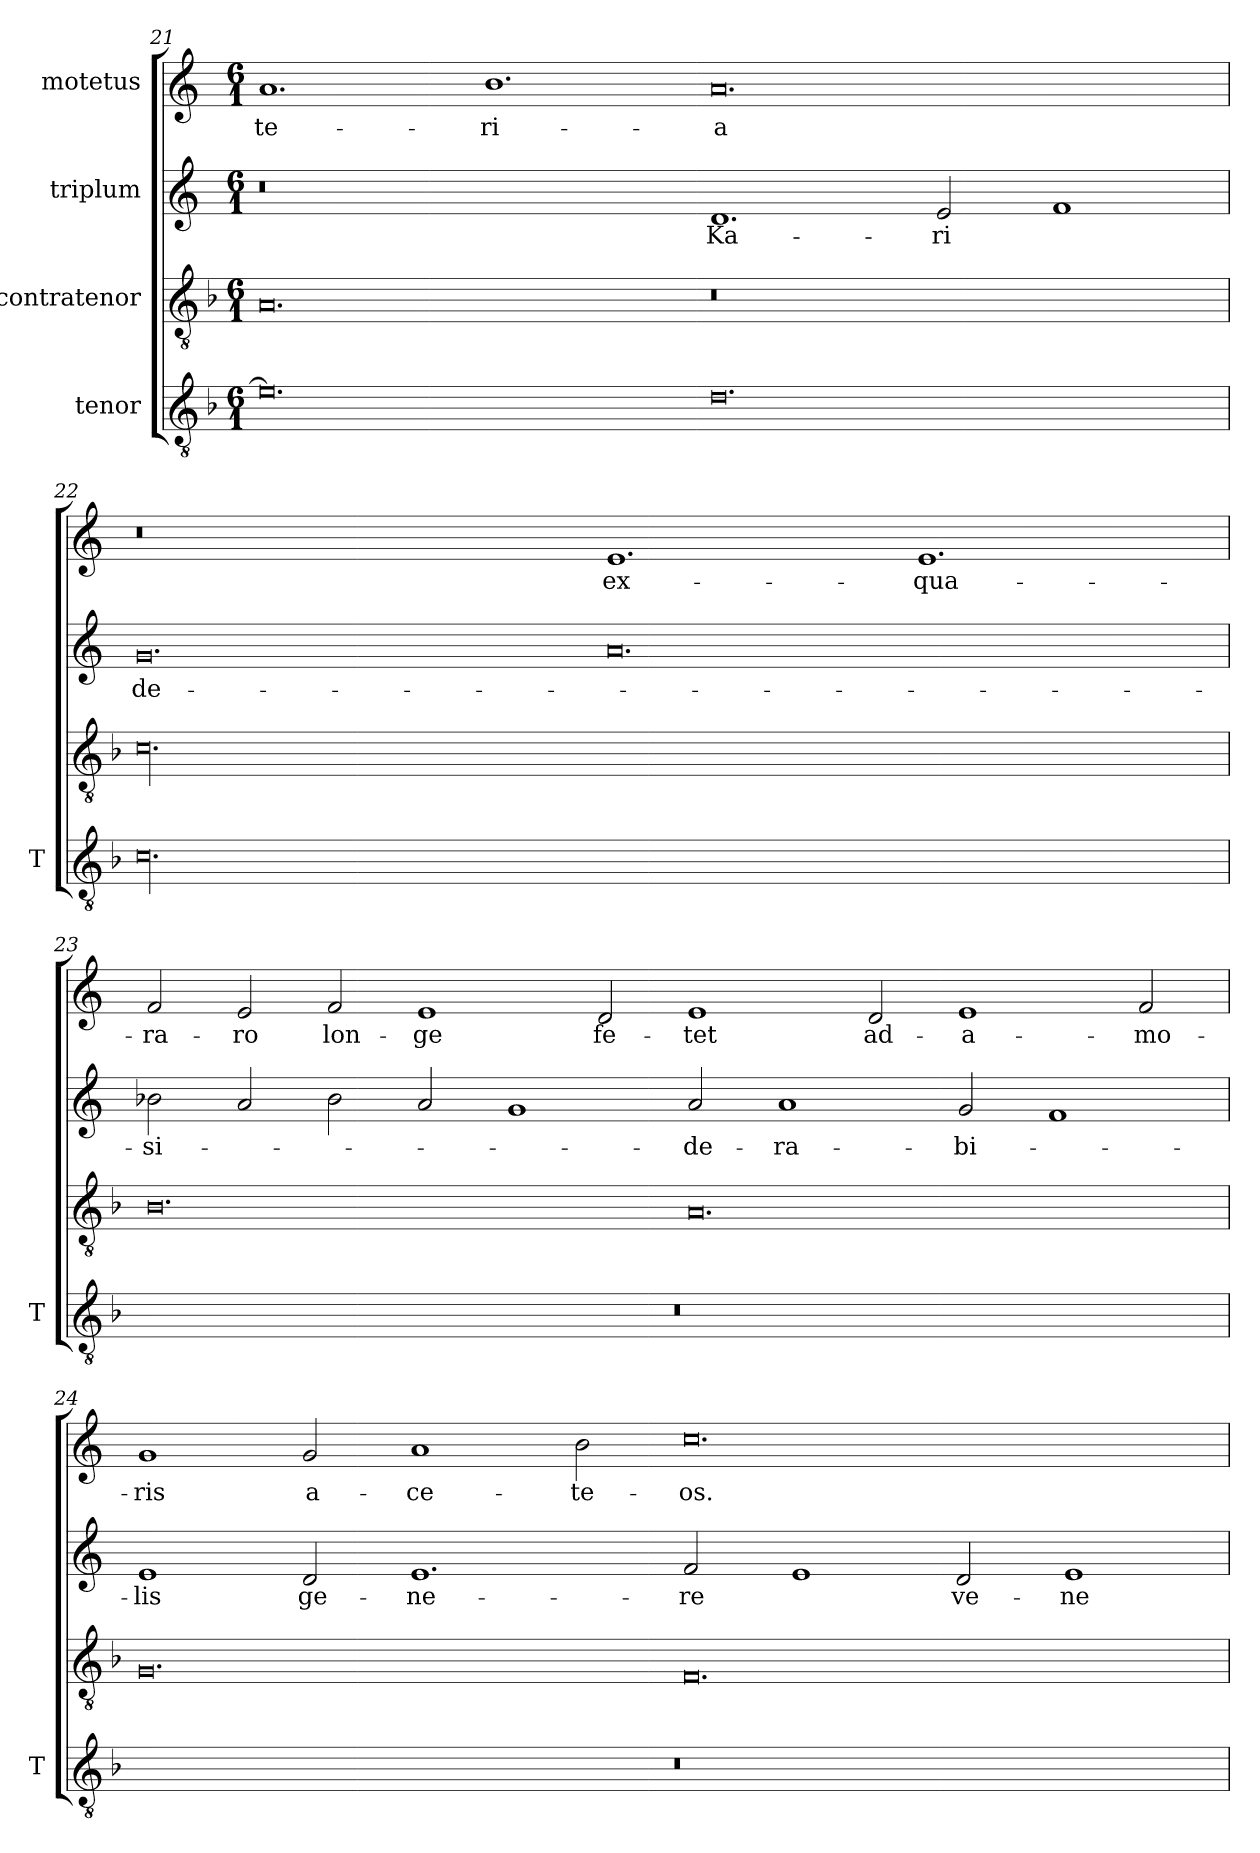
**kern	**kern	**kern	**text	**kern	**text
*part4	*part3	*part2	*part2	*part1	*part1
*staff4	*staff3	*staff2	*staff2	*staff1	*staff1
*I"tenor	*I"contratenor	*I"triplum	*	*I"motetus	*
*I'T	*	*	*	*	*
*clefGv2	*clefGv2	*clefG2	*	*clefG2	*
*k[b-]	*k[b-]	*k[]	*	*k[]	*
*F:	*F:	*C:	*	*C:	*
*M6/1	*M6/1	*M6/1	*	*M6/1	*
=21	=21	=21	=21	=21	=21
0.e\]	0.A/	0.r	.	1.a/	-te-
.	.	.	.	1.b\	-ri-
0.d\	0.r	1.d/	Ka-	0.a/	-a
.	.	2e/	-ri	.	.
.	.	1f/	.	.	.
!!LO:LB:g=z
=22	=22	=22	=22	=22	=22
00.c\	00.c\	0.g/	de-	0.r	.
.	.	0.a/	.	1.e/	ex-
.	.	.	.	1.e/	qua-
=23	=23	=23	=23	=23	=23
00.r	0.B-\	2b-X\	-si-	2f/	ra-
.	.	2a/	.	2e/	-ro
.	.	2b-\	.	2f/	lon-
.	.	2a/	.	1e/	-ge
.	.	1g/	.	.	.
.	.	.	.	2d/	fe-
.	0.A/	2a/	-de-	1e/	-tet
.	.	1a/	-ra-	.	.
.	.	.	.	2d/	ad-
.	.	2g/	-bi-	1e/	a-
.	.	1f/	.	.	.
.	.	.	.	2f/	-mo-
=24	=24	=24	=24	=24	=24
00.r	0.G/	1e/	-lis	1g/	-ris
.	.	2d/	ge-	2g/	a-
.	.	1.e/	-ne-	1a/	-ce-
.	.	.	.	2b\	-te-
.	0.F/	2f/	-re	0.cc\	-os.
.	.	1e/	.	.	.
.	.	2d/	ve-	.	.
.	.	1e/	-ne-	.	.
=	=	=	=	=	=
*-	*-	*-	*-	*-	*-
